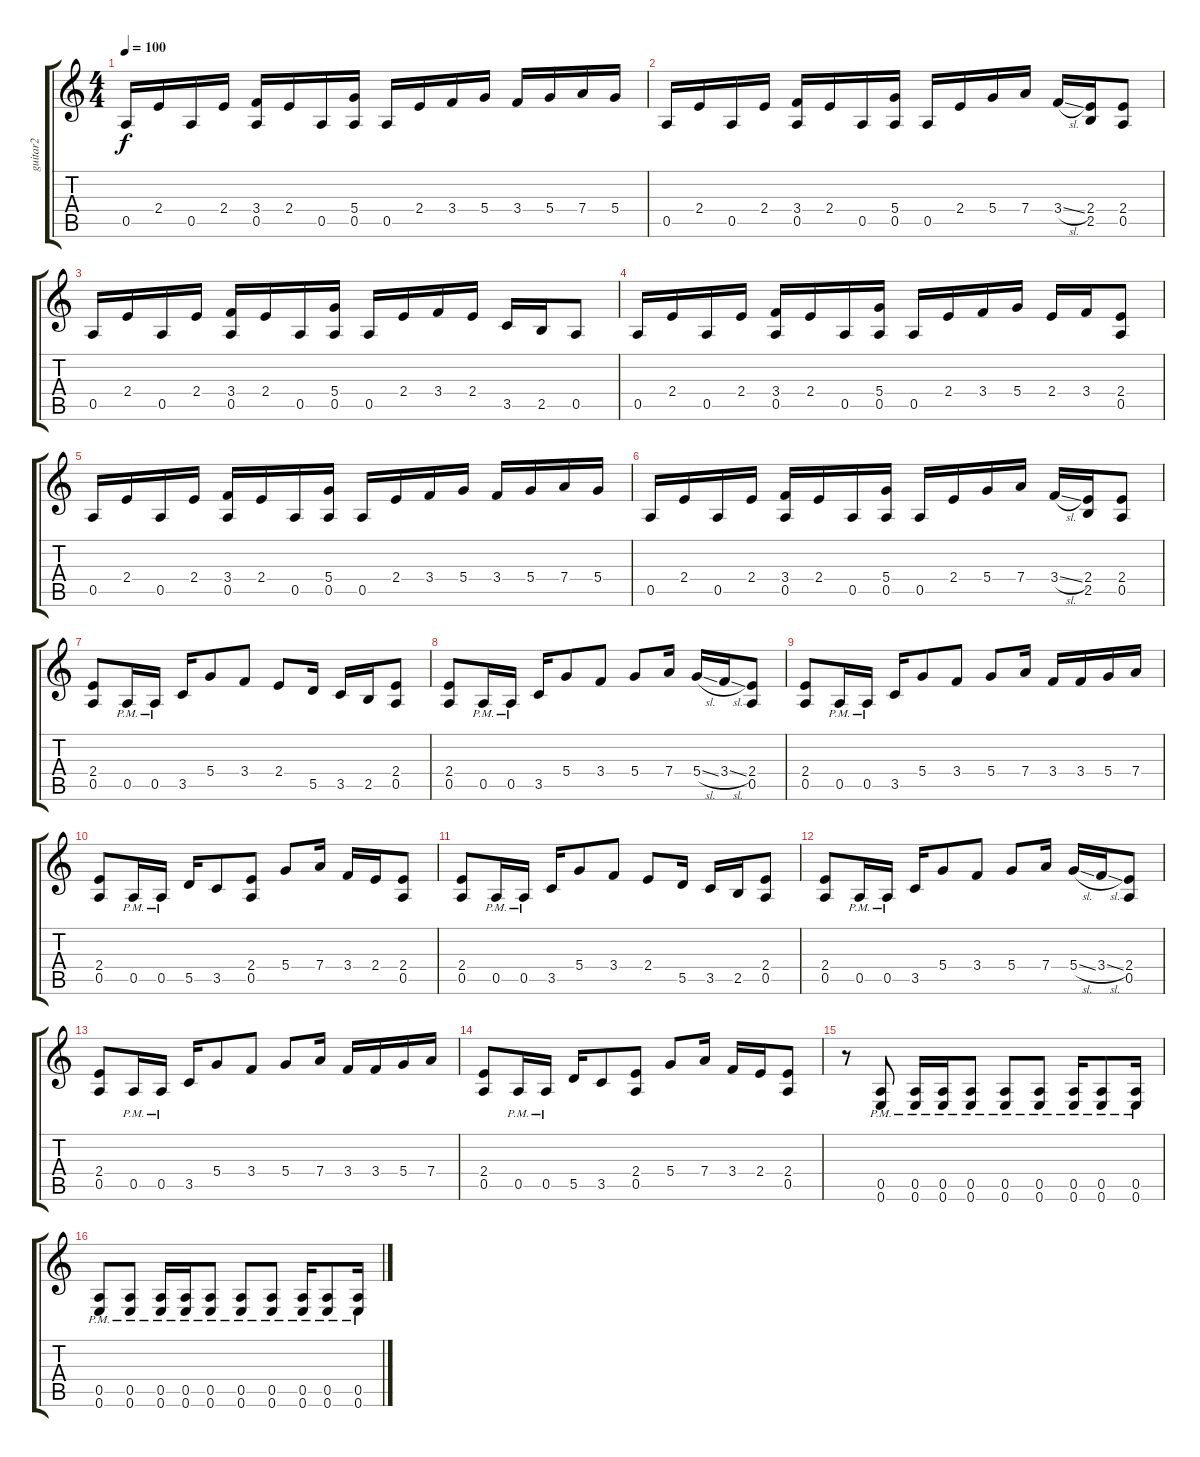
\track ("guitar2" "guitar2") {instrument distortionguitar}
\staff {score tabs}
\tuning (E4 B3 G3 D3 A2 E2) {hide}
\ts (4 4)
\tempo 100
\clef g2
\ks c
0.5.16{dy f} 2.4.16 0.5.16 2.4.16 (3.4 0.5).16 2.4.16 0.5.16 (5.4 0.5).16 0.5.16 2.4.16 3.4.16 5.4.16 3.4.16 5.4.16 7.4.16 5.4.16 |
0.5.16 2.4.16 0.5.16 2.4.16 (3.4 0.5).16 2.4.16 0.5.16 (5.4 0.5).16 0.5.16 2.4.16 5.4.16 7.4.16 3.4{sl}.16 (2.4 2.5).16 (2.4 0.5).8 |
0.5.16 2.4.16 0.5.16 2.4.16 (3.4 0.5).16 2.4.16 0.5.16 (5.4 0.5).16 0.5.16 2.4.16 3.4.16 2.4.16 3.5.16 2.5.16 0.5.8 |
0.5.16 2.4.16 0.5.16 2.4.16 (3.4 0.5).16 2.4.16 0.5.16 (5.4 0.5).16 0.5.16 2.4.16 3.4.16 5.4.16 2.4.16 3.4.16 (2.4 0.5).8 |
0.5.16 2.4.16 0.5.16 2.4.16 (3.4 0.5).16 2.4.16 0.5.16 (5.4 0.5).16 0.5.16 2.4.16 3.4.16 5.4.16 3.4.16 5.4.16 7.4.16 5.4.16 |
0.5.16 2.4.16 0.5.16 2.4.16 (3.4 0.5).16 2.4.16 0.5.16 (5.4 0.5).16 0.5.16 2.4.16 5.4.16 7.4.16 3.4{sl}.16 (2.4 2.5).16 (2.4 0.5).8 |
(2.4 0.5).8 0.5{pm}.16 0.5{pm}.16 3.5.16 5.4.8 3.4.8 2.4.8 5.5.16 3.5.16 2.5.16 (2.4 0.5).8 |
(2.4 0.5).8 0.5{pm}.16 0.5{pm}.16 3.5.16 5.4.8 3.4.8 5.4.8 7.4.16 5.4{sl}.16 3.4{sl}.16 (2.4 0.5).8 |
(2.4 0.5).8 0.5{pm}.16 0.5{pm}.16 3.5.16 5.4.8 3.4.8 5.4.8 7.4.16 3.4.16 3.4.16 5.4.16 7.4.16 |
(2.4 0.5).8 0.5{pm}.16 0.5{pm}.16 5.5.16 3.5.8 (2.4 0.5).8 5.4.8 7.4.16 3.4.16 2.4.16 (2.4 0.5).8 |
(2.4 0.5).8 0.5{pm}.16 0.5{pm}.16 3.5.16 5.4.8 3.4.8 2.4.8 5.5.16 3.5.16 2.5.16 (2.4 0.5).8 |
(2.4 0.5).8 0.5{pm}.16 0.5{pm}.16 3.5.16 5.4.8 3.4.8 5.4.8 7.4.16 5.4{sl}.16 3.4{sl}.16 (2.4 0.5).8 |
(2.4 0.5).8 0.5{pm}.16 0.5{pm}.16 3.5.16 5.4.8 3.4.8 5.4.8 7.4.16 3.4.16 3.4.16 5.4.16 7.4.16 |
(2.4 0.5).8 0.5{pm}.16 0.5{pm}.16 5.5.16 3.5.8 (2.4 0.5).8 5.4.8 7.4.16 3.4.16 2.4.16 (2.4 0.5).8 |
r.8 (0.5{pm} 0.6{pm}).8 (0.5{pm} 0.6{pm}).16 (0.5{pm} 0.6{pm}).16 (0.5{pm} 0.6{pm}).8 (0.5{pm} 0.6{pm}).8 (0.5{pm} 0.6{pm}).8 (0.5{pm} 0.6{pm}).16 (0.5{pm} 0.6{pm}).8 (0.5{pm} 0.6{pm}).16 |
(0.5{pm} 0.6{pm}).8 (0.5{pm} 0.6{pm}).8 (0.5{pm} 0.6{pm}).16 (0.5{pm} 0.6{pm}).16 (0.5{pm} 0.6{pm}).8 (0.5{pm} 0.6{pm}).8 (0.5{pm} 0.6{pm}).8 (0.5{pm} 0.6{pm}).16 (0.5{pm} 0.6{pm}).8 (0.5{pm} 0.6{pm}).16
